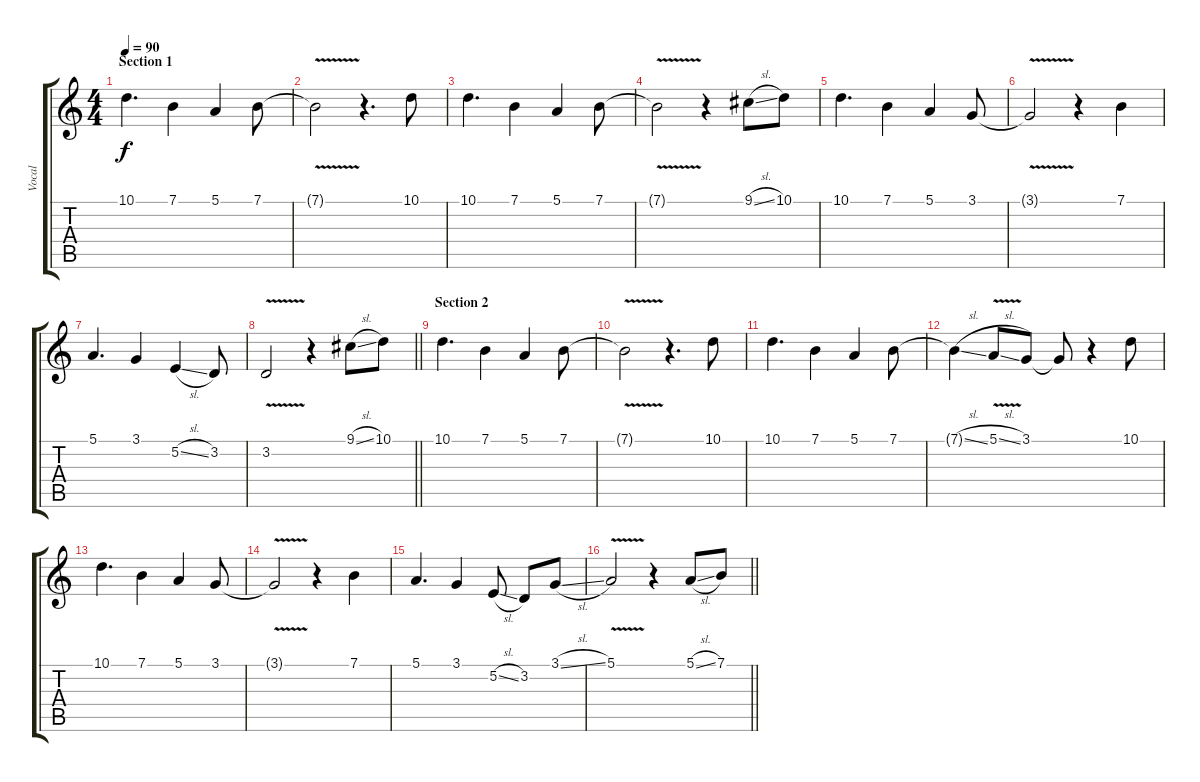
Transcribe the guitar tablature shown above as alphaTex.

\track ("Vocal" "Vocal") {instrument piccolo}
\staff {score tabs}
\tuning (E4 B3 G3 D3 A2 E2) {hide}
\ts (4 4)
\section ("" "Section 1")
\tempo 90
\clef g2
\ks c
10.1.4{d dy f} 7.1.4 5.1.4 7.1.8 |
7.1{v t}.2 r.4{d} 10.1.8 |
10.1.4{d} 7.1.4 5.1.4 7.1.8 |
7.1{v t}.2 r.4 9.1{sl}.8 10.1.8 |
10.1.4{d} 7.1.4 5.1.4 3.1.8 |
3.1{v t}.2 r.4 7.1.4 |
5.1.4{d} 3.1.4 5.2{sl}.4 3.2.8 |
\barLineRight lightlight
3.2{v}.2 r.4 9.1{sl}.8 10.1.8 |
\section ("" "Section 2")
10.1.4{d} 7.1.4 5.1.4 7.1.8 |
7.1{v t}.2 r.4{d} 10.1.8 |
10.1.4{d} 7.1.4 5.1.4 7.1.8 |
7.1{sl t}.4 5.1{v sl}.8 3.1.8 3.1{t}.8 r.4 10.1.8 |
10.1.4{d} 7.1.4 5.1.4 3.1.8 |
3.1{v t}.2 r.4 7.1.4 |
5.1.4{d} 3.1.4 5.2{sl}.8 3.2.8 3.1{sl}.8 |
\barLineRight lightlight
5.1{v}.2 r.4 5.1{sl}.8 7.1.8
